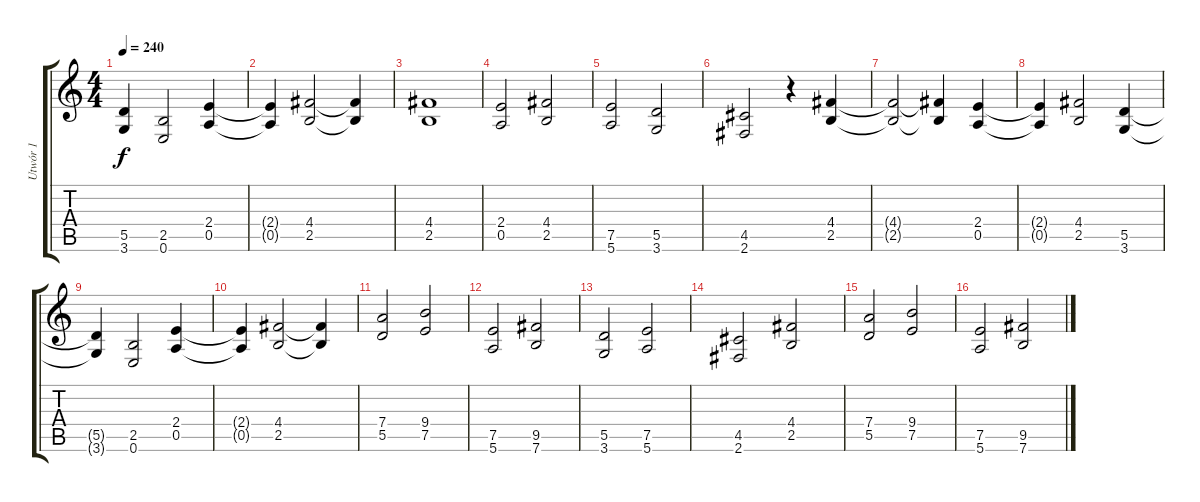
\track ("Utwór 1" "Utwór 1") {instrument distortionguitar}
\staff {score tabs}
\tuning (E4 B3 G3 D3 A2 E2) {hide}
\ts (4 4)
\tempo 240
\clef g2
\ks c
(5.5{t} 3.6{t}).4{dy f} (2.5 0.6).2 (2.4 0.5).4 |
(2.4{t} 0.5{t}).4 (4.4 2.5).2 (4.4{t} 2.5{t}).4 |
(4.4 2.5).1 |
(2.4 0.5).2 (4.4 2.5).2 |
(7.5 5.6).2 (5.5 3.6).2 |
(4.5 2.6).2 r.4 (4.4 2.5).4 |
(4.4{t} 2.5{t}).2 (4.4{t} 2.5{t}).4 (2.4 0.5).4 |
(2.4{t} 0.5{t}).4 (4.4 2.5).2 (5.5 3.6).4 |
(5.5{t} 3.6{t}).4 (2.5 0.6).2 (2.4 0.5).4 |
(2.4{t} 0.5{t}).4 (4.4 2.5).2 (4.4{t} 2.5{t}).4 |
(7.4 5.5).2 (9.4 7.5).2 |
(7.5 5.6).2 (9.5 7.6).2 |
(5.5 3.6).2 (7.5 5.6).2 |
(4.5 2.6).2 (4.4 2.5).2 |
(7.4 5.5).2 (9.4 7.5).2 |
(7.5 5.6).2 (9.5 7.6).2
